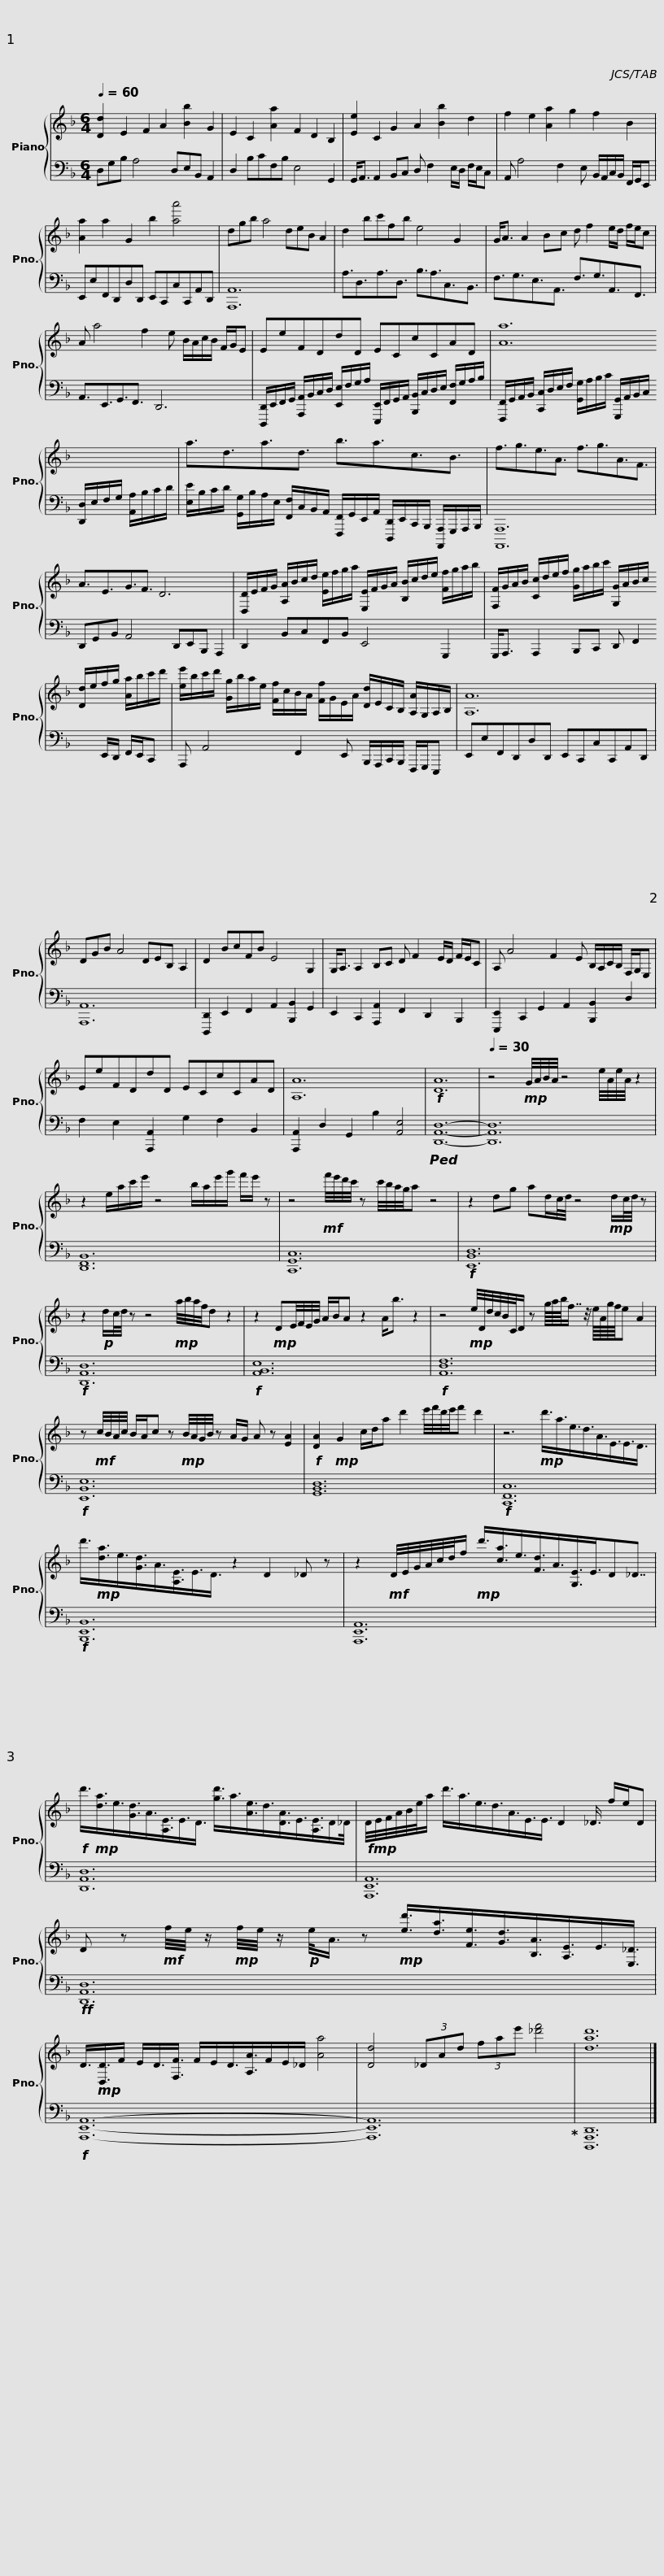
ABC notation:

X:1
%%score { 1 | 2 }
L:1/8
Q:1/4=60
M:6/4
I:linebreak $
K:F
V:1 treble
V:2 bass
V:1
 [Dd]2 E2 F2 A2 [Bb]2 G2 | E2 C2 [Aa]2 F2 D2 B,2 | [Ee]2 C2 G2 A2 [Bb]2 d2 |$ f2 e2 [Aa]2 g2 f2 B2 | [Aa]2 a2 G2 b2 [aa']4 | %5
 dgb a4 deB A2 |$ d2 bc'fb e4 G2 | G<A A2 Bc d f2 e/d/ f/e/c |$ A a4 f2 e B/A/c/B/ F/G/E | EeFDdD ECcCAD |$ %10
 [Aa]12 |$ a3/2d3/2a3/2d3/2 b3/2a3/2c3/2B3/2 | f3/2g3/2e3/2A3/2 f3/2g3/2A3/2F3/2 |$ A3/2E3/2G3/2F3/2 D6 | [D,D]/E/F/G/ [A,A]/B/c/d/ [Ee]/f/g/a/ [E,E]/F/G/A/ [B,B]/c/d/e/ [Ff]/g/a/b/ |$ %15
 [F,F]/G/A/B/ [Cc]/d/e/f/ [Gg]/a/b/c'/ [G,G]/A/B/c/ [Dd]/e/f/g/ [Aa]/b/c'/d'/ |$ [ee']/b/c'/d'/ [Gg]/b/a/e/ [Ff]/c/B/A/ [Ff]/G/E/A/ [Dd]/E/C/B,/ [A,A]/G,/A,/B,/ | [A,A]12 |$ DGB A4 DEB, A,2 | D2 BcFB E4 G,2 | %20
 G,<A, A,2 B,C D F2 E/D/ F/E/C |$ A, A4 F2 E B,/A,/C/B,/ F,/G,/E, | EeFDdD ECcCAD | [A,A]12 |!f! [DA]12 |$ %25
[Q:1/4=30] z4!mp! G/4A/4B/4A/4 z4 e/4A/4e/4A/4 z2 | z2 e/a/c'/e'/ z4 b/a/e'/g'/ f'/e'/ z | z4!mf! f'/4e'/4d'/4c'/4 z c'/4b/4a/4g/4a z4 |$ z2 dg ad/c/4d/4 z4!mp! d/c/4d/4 z | z2!p! d/c/4d/4 z z4!mp! a/4b/4a/4f/4d z2 | %30
 z2!mp! DE/4F/4E/4G/4 A/B/A z2 A<b z2 |$ z4!mp! e/4D/4d/4c/4B/4C/4D/ z g/8a/8b/8f7/8 z/4 e/8A/8g/8f/8e A2 | z!mf! c/4B/4A/4c/4 B/A/c z!mp! B/4A/4G/4B/4 z A/G/ A z [EA]2 |$!f! [DA]2!mp! G2 c/d/a d'2 e'/4f'/4d'/4e'/4f' d'2 | z6!mp! d'3/4a3/4e3/4d3/4A3/4E3/4E3/4D3/4 |$ %35
 d'3/4!mp![da]3/4e3/4[Gd]3/4A3/4[A,E]3/4E3/4D3/4 z2 D2 _D z | z2!mf! D/4E/4G/4A/4c/4d/4f/!mp! d'3/4[ca]3/4e3/4[Fd]3/4A3/4[G,E]3/4E3/4D_D7/4 |$!f! d'3/4!mp![da]3/4e3/4[Gd]3/4A3/4[A,E]3/4E3/4D3/4 [gd']3/4a3/4[Ae]3/4d3/4[DA]3/4E3/4[A,E]3/4D/_D/4 |$!f! D/4!mp!E/4F/4A/4B/4e/4a/ d'3/4a3/4e3/4d3/4A3/4E3/4E3/4 D2 _D3/4 f/e/D |$ D z!mf! f/4e/4 z/!mp! f/4e/4 z/!p! e/<A/ z!mp! [ed']3/4[da]3/4[Fe]3/4[Gd]3/4[B,A]3/4[A,E]3/4E3/4[E,_D]3/4 | %40
 D3/4!mp![D,D]3/4F/ E/D3/4[F,F]3/4 F/E/D3/4[A,A]3/4F/E/_D/ [Aa]4 |$ [Dd]4 (3_DAd (3fae' [_d'f']4 | [dad']12 |] %43
V:2
 D,G,B, A,4 D,E,B,, A,,2 | D,2 B,CF,B, E,4 G,,2 | G,,<A,, A,,2 B,,C, D, F,2 E,/D,/ F,/E,/C, |$ A,, A,4 F,2 E, B,,/A,,/C,/B,,/ F,,/G,,/E,, | E,,E,F,,D,,D,D,, E,,C,,C,C,,A,,D,, | %5
 [A,,,A,,]12 |$ A,3/2D,3/2A,3/2D,3/2 B,3/2A,3/2C,3/2B,,3/2 | F,3/2G,3/2E,3/2A,,3/2 F,3/2G,3/2A,,3/2F,,3/2 |$ A,,3/2E,,3/2G,,3/2F,,3/2 D,,6 | [D,,,D,,]/E,,/F,,/G,,/ [A,,,A,,]/B,,/C,/D,/ [E,,E,]/F,/G,/A,/ [E,,,E,,]/F,,/G,,/A,,/ [B,,,B,,]/C,/D,/E,/ [F,,F,]/G,/A,/B,/ |$ %10
 [F,,,F,,]/G,,/A,,/B,,/ [C,,C,]/D,/E,/F,/ [G,,G,]/A,/B,/C/ [G,,,G,,]/A,,/B,,/C,/ [D,,D,]/E,/F,/G,/ [A,,A,]/B,/C/D/ |$ [E,E]/B,/C/D/ [G,,G,]/B,/A,/E,/ [F,,F,]/C,/B,,/A,,/ [F,,,F,,]/G,,/E,,/A,,/ [D,,,D,,]/E,,/C,,/B,,,/ [A,,,,A,,,]/G,,,/A,,,/B,,,/ | [A,,,,A,,,]12 |$ D,,G,,B,, A,,4 D,,E,,B,,, A,,,2 | D,,2 B,,C,F,,B,, E,,4 G,,,2 |$ %15
 G,,,<A,,, A,,,2 B,,,C,, D,, F,,2 E,,/D,,/ F,,/E,,/C,, |$ A,,, A,,4 F,,2 E,, B,,,/A,,,/C,,/B,,,/ F,,,/G,,,/E,,, | E,,E,F,,D,,D,D,, E,,C,,C,C,,A,,D,, |$ [A,,,A,,]12 | [D,,,D,,]2 E,,2 F,,2 A,,2 [B,,,B,,]2 G,,2 | %20
 E,,2 C,,2 [A,,,A,,]2 F,,2 D,,2 B,,,2 |$ [E,,,E,,]2 C,,2 G,,2 A,,2 [B,,,B,,]2 D,2 | F,2 E,2 [A,,,A,,]2 G,2 F,2 B,,2 | [A,,,A,,]2 D,2 G,,2 B,2 [A,,E,]4 |!ped! [D,,A,,D,]12- |$ %25
 [D,,A,,D,]12 | [D,,F,,B,,]12 | [C,,G,,C,]12 |$!f! [E,,B,,D,]12 |!f! [D,,A,,D,]12 | %30
!f! [A,,B,,E,]12 |$!f! [A,,D,F,]12 |!f! [E,,B,,E,]12 |$ [G,,B,,D,]12 |!f! [C,,F,,C,]12 |$ %35
!f! [B,,,E,,B,,]12 | [A,,,E,,A,,]12 |$ [D,,A,,D,]12 |$ [A,,,E,,A,,]12 |$!ff! [D,,A,,D,]12 | %40
!f! [A,,,E,,A,,]12- |$ [A,,,E,,A,,]12!ped-up! | [D,,,A,,,D,,]12 |] %43
